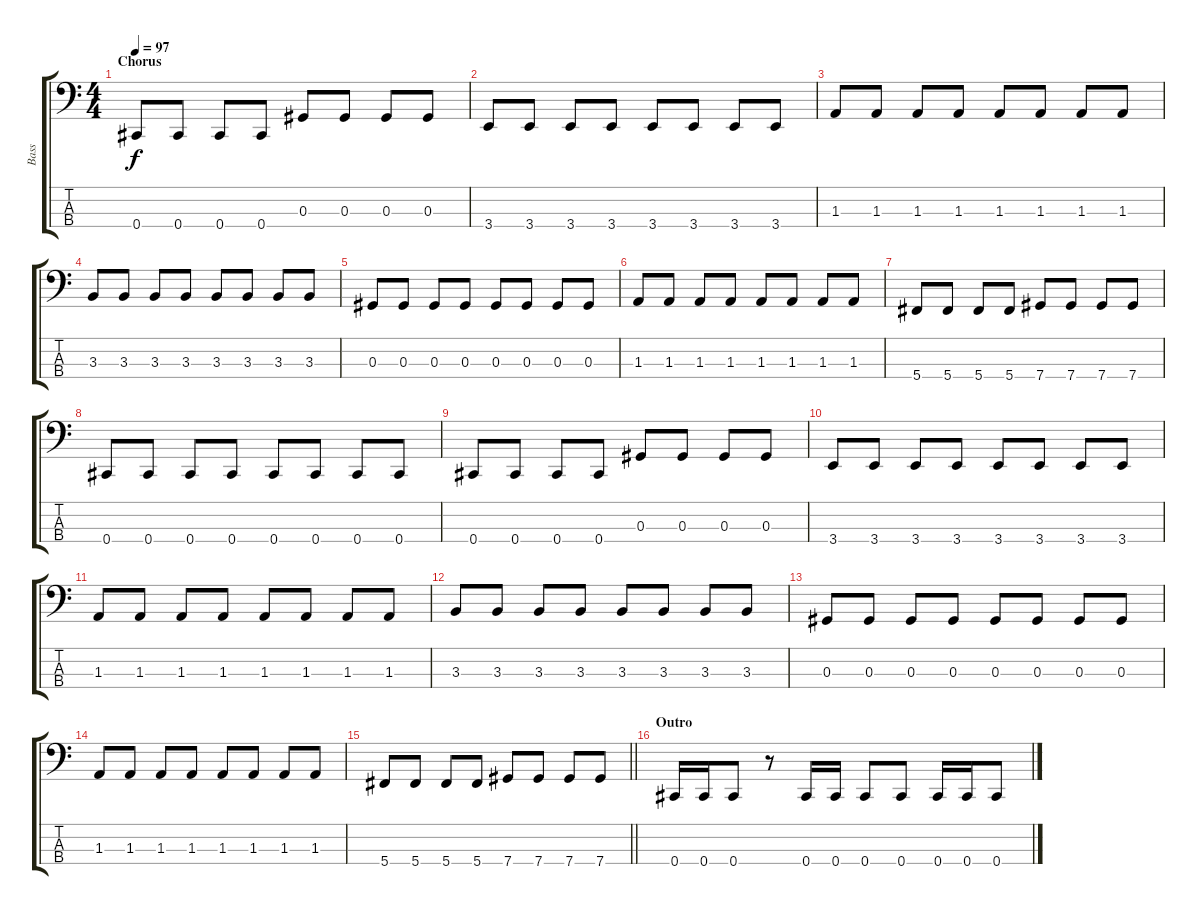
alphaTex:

\track ("Bass" "Bass") {instrument electricbassfinger}
\staff {score tabs}
\tuning (Gb2 Db2 Ab1 Db1) {hide}
\ts (4 4)
\section ("" "Chorus")
\tempo 97
\clef f4
\ks c
0.4.8{dy f} 0.4.8 0.4.8 0.4.8 0.3.8 0.3.8 0.3.8 0.3.8 |
3.4.8 3.4.8 3.4.8 3.4.8 3.4.8 3.4.8 3.4.8 3.4.8 |
1.3.8 1.3.8 1.3.8 1.3.8 1.3.8 1.3.8 1.3.8 1.3.8 |
3.3.8 3.3.8 3.3.8 3.3.8 3.3.8 3.3.8 3.3.8 3.3.8 |
0.3.8 0.3.8 0.3.8 0.3.8 0.3.8 0.3.8 0.3.8 0.3.8 |
1.3.8 1.3.8 1.3.8 1.3.8 1.3.8 1.3.8 1.3.8 1.3.8 |
5.4.8 5.4.8 5.4.8 5.4.8 7.4.8 7.4.8 7.4.8 7.4.8 |
0.4.8 0.4.8 0.4.8 0.4.8 0.4.8 0.4.8 0.4.8 0.4.8 |
0.4.8 0.4.8 0.4.8 0.4.8 0.3.8 0.3.8 0.3.8 0.3.8 |
3.4.8 3.4.8 3.4.8 3.4.8 3.4.8 3.4.8 3.4.8 3.4.8 |
1.3.8 1.3.8 1.3.8 1.3.8 1.3.8 1.3.8 1.3.8 1.3.8 |
3.3.8 3.3.8 3.3.8 3.3.8 3.3.8 3.3.8 3.3.8 3.3.8 |
0.3.8 0.3.8 0.3.8 0.3.8 0.3.8 0.3.8 0.3.8 0.3.8 |
1.3.8 1.3.8 1.3.8 1.3.8 1.3.8 1.3.8 1.3.8 1.3.8 |
\barLineRight lightlight
5.4.8 5.4.8 5.4.8 5.4.8 7.4.8 7.4.8 7.4.8 7.4.8 |
\section ("" "Outro")
0.4.16 0.4.16 0.4.8 r.8 0.4.16 0.4.16 0.4.8 0.4.8 0.4.16 0.4.16 0.4.8
